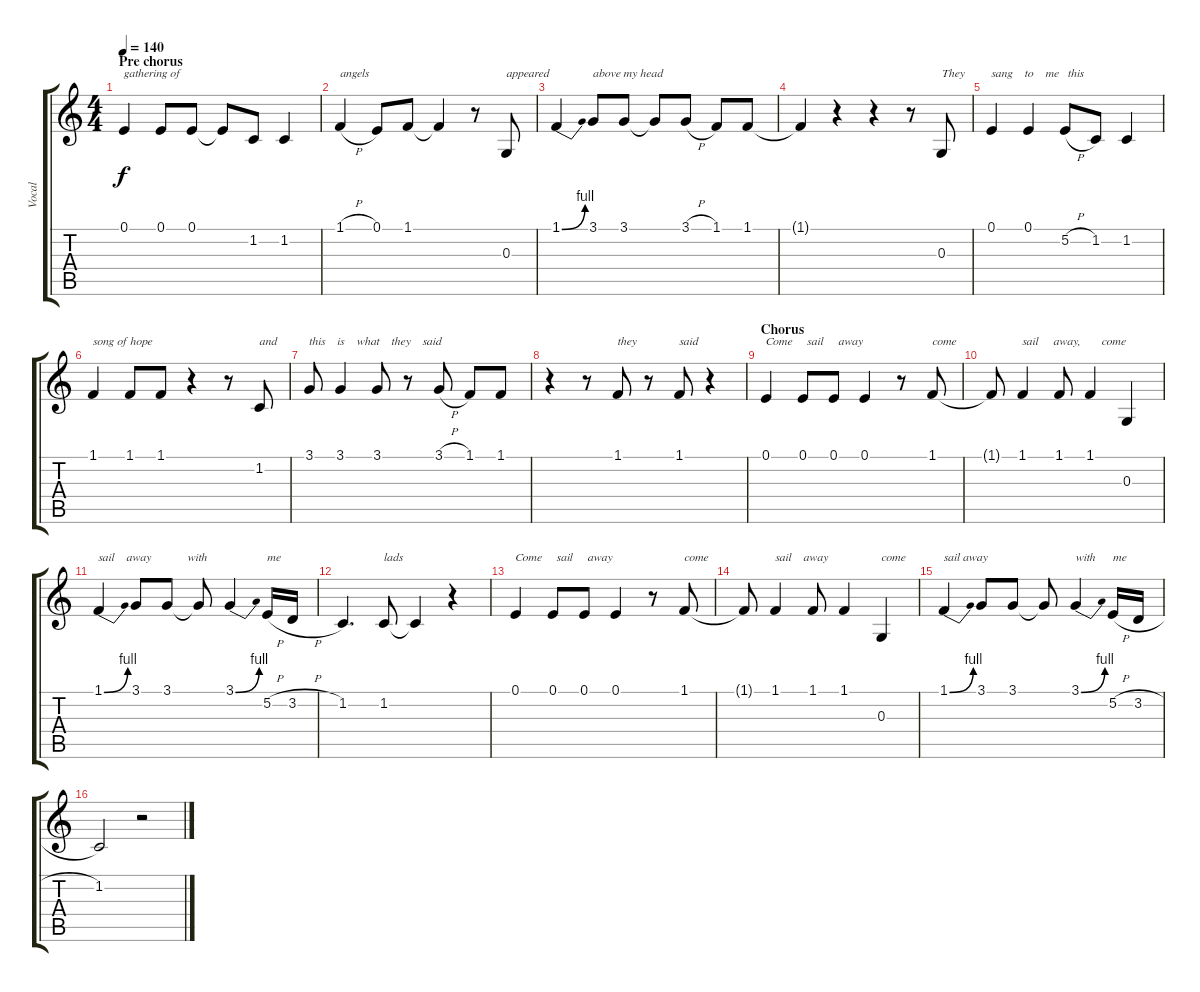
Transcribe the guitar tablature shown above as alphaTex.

\track ("Vocal" "Vocal") {instrument tenorsax}
\staff {score tabs}
\tuning (E4 B3 G3 D3 A2 E2) {hide}
\ts (4 4)
\section ("" "Pre chorus")
\tempo 140
\clef g2
\ks c
0.1.4{txt "gathering of" dy f} 0.1.8 0.1.8 0.1{t}.8 1.2.8 1.2.4 |
1.1{h}.4{txt "angels"} 0.1.8 1.1.8 1.1{t}.4 r.8 0.3.8{txt "appeared"} |
1.1{be (bend 0 0 60 4)}.4 3.1.8{txt "above my head"} 3.1.8 3.1{t}.8 3.1{h}.8 1.1.8 1.1.8 |
1.1{t}.4 r.4 r.4 r.8 0.3.8{txt "They"} |
0.1.4{txt "sang    to    me   this"} 0.1.4 5.2{h}.8 1.2.8 1.2.4 |
1.1.4{txt "song of hope"} 1.1.8 1.1.8 r.4 r.8 1.2.8{txt "and"} |
3.1.8{txt "this    is    what    they    said"} 3.1.4 3.1.8 r.8 3.1{h}.8 1.1.8 1.1.8 |
r.4 r.8 1.1.8{txt "they"} r.8 1.1.8{txt "said"} r.4 |
\section ("" "Chorus")
0.1.4{txt "Come     sail     away"} 0.1.8 0.1.8 0.1.4 r.8 1.1.8{txt "come"} |
1.1{t}.8 1.1.4{txt "sail     away,       come"} 1.1.8 1.1.4 0.3.4 |
1.1{be (bend 0 0 60 4)}.4{txt "sail    away            with"} 3.1.8 3.1.8 3.1{t}.8 3.1{be (bend 0 0 60 4)}.4 5.2{h}.16{txt "me"} 3.2{h}.16 |
1.2.4{d} 1.2.8{txt "lads"} 1.2{t}.4 r.4 |
0.1.4{txt "Come     sail     away"} 0.1.8 0.1.8 0.1.4 r.8 1.1.8{txt "come"} |
1.1{t}.8 1.1.4{txt "sail    away"} 1.1.8 1.1.4 0.3.4{txt "come"} |
1.1{be (bend 0 0 60 4)}.4{txt "sail away"} 3.1.8 3.1.8 3.1{t}.8 3.1{be (bend 0 0 60 4)}.4{txt "with"} 5.2{h}.16{txt "me"} 3.2{h}.16 |
1.2.2 r.2
